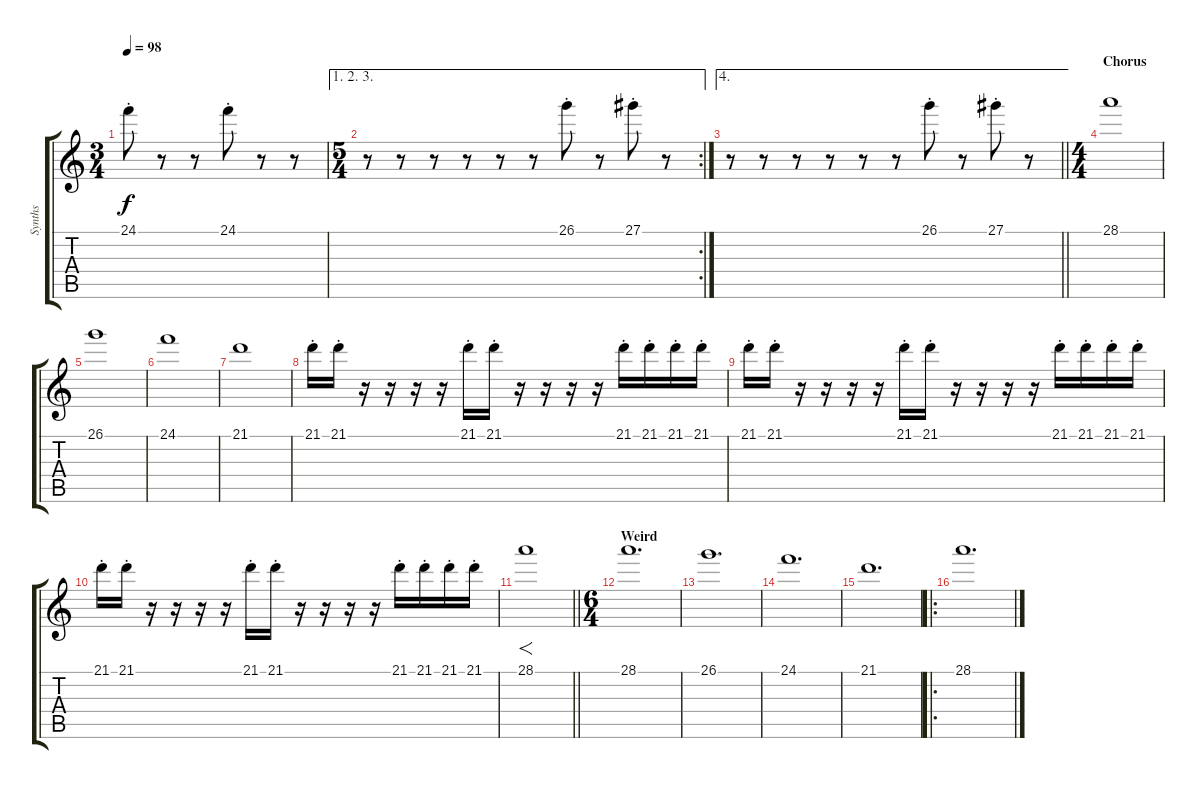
\track ("Synths" "Synths") {instrument tremolostrings}
\staff {score tabs}
\tuning (F4 C4 Ab3 Eb3 Bb2 F2) {hide}
\ts (3 4)
\tempo 98
\clef g2
\ks c
24.1{st}.8{dy f} r.8 r.8 24.1{st}.8 r.8 r.8 |
\ae (1 2 3)
\rc 2
\ts (5 4)
r.8 r.8 r.8 r.8 r.8 r.8 26.1{st}.8 r.8 27.1{st}.8 r.8 |
\ae 4
\barLineRight lightlight
r.8 r.8 r.8 r.8 r.8 r.8 26.1{st}.8 r.8 27.1{st}.8 r.8 |
\ts (4 4)
\section ("" "Chorus")
28.1.1 |
26.1.1 |
24.1.1 |
21.1.1 |
21.1{st}.16 21.1{st}.16 r.16 r.16 r.16 r.16 21.1{st}.16 21.1{st}.16 r.16 r.16 r.16 r.16 21.1{st}.16 21.1{st}.16 21.1{st}.16 21.1{st}.16 |
21.1{st}.16 21.1{st}.16 r.16 r.16 r.16 r.16 21.1{st}.16 21.1{st}.16 r.16 r.16 r.16 r.16 21.1{st}.16 21.1{st}.16 21.1{st}.16 21.1{st}.16 |
21.1{st}.16 21.1{st}.16 r.16 r.16 r.16 r.16 21.1{st}.16 21.1{st}.16 r.16 r.16 r.16 r.16 21.1{st}.16 21.1{st}.16 21.1{st}.16 21.1{st}.16 |
\barLineRight lightlight
28.1.1{f} |
\ts (6 4)
\section ("" "Weird")
28.1.1{d} |
26.1.1{d} |
24.1.1{d} |
21.1.1{d} |
\ro
28.1.1{d}
